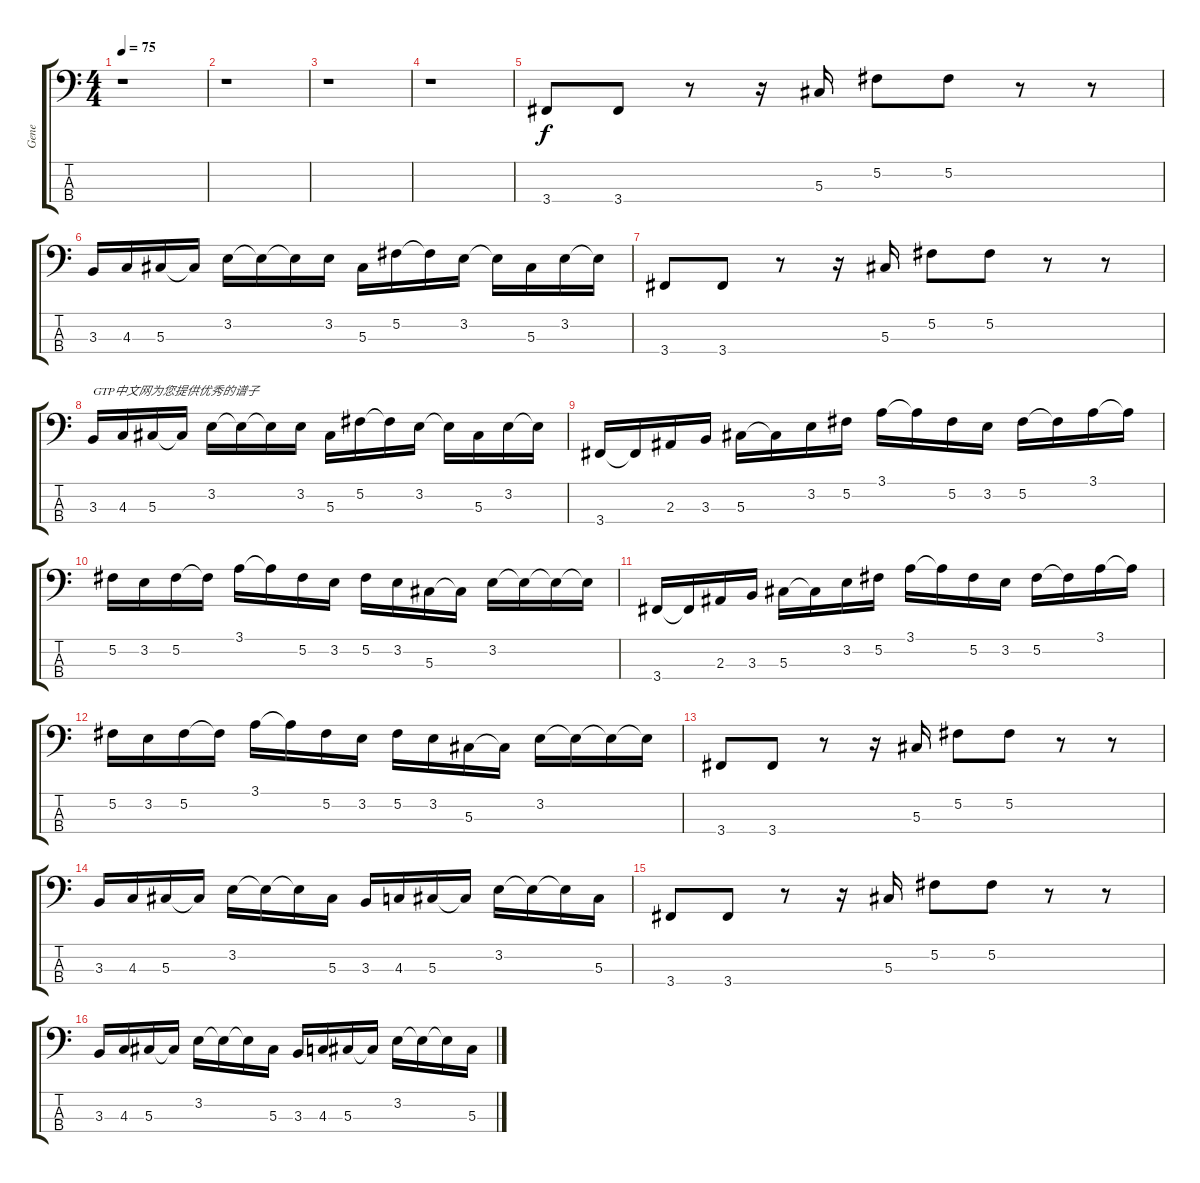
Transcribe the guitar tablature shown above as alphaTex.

\track ("Gene" "Gene") {instrument electricbasspick}
\staff {score tabs}
\tuning (Gb2 Db2 Ab1 Eb1) {hide}
\ts (4 4)
\tempo 75
\clef f4
\ks c
r.1{dy f instrument electricbasspick} |
r.1 |
r.1 |
r.1 |
3.4.8 3.4.8 r.8 r.16 5.3.16 5.2.8 5.2.8 r.8 r.8 |
3.3.16 4.3.16 5.3.16 5.3{t}.16 3.2.16 3.2{t}.16 3.2{t}.16 3.2.16 5.3.16 5.2.16 5.2{t}.16 3.2.16 3.2{t}.16 5.3.16 3.2.16 3.2{t}.16 |
3.4.8 3.4.8 r.8 r.16 5.3.16 5.2.8 5.2.8 r.8 r.8 |
3.3.16{txt "GTP中文网为您提供优秀的谱子"} 4.3.16 5.3.16 5.3{t}.16 3.2.16 3.2{t}.16 3.2{t}.16 3.2.16 5.3.16 5.2.16 5.2{t}.16 3.2.16 3.2{t}.16 5.3.16 3.2.16 3.2{t}.16 |
3.4.16 3.4{t}.16 2.3.16 3.3.16 5.3.16 5.3{t}.16 3.2.16 5.2.16 3.1.16 3.1{t}.16 5.2.16 3.2.16 5.2.16 5.2{t}.16 3.1.16 3.1{t}.16 |
5.2.16 3.2.16 5.2.16 5.2{t}.16 3.1.16 3.1{t}.16 5.2.16 3.2.16 5.2.16 3.2.16 5.3.16 5.3{t}.16 3.2.16 3.2{t}.16 3.2{t}.16 3.2{t}.16 |
3.4.16 3.4{t}.16 2.3.16 3.3.16 5.3.16 5.3{t}.16 3.2.16 5.2.16 3.1.16 3.1{t}.16 5.2.16 3.2.16 5.2.16 5.2{t}.16 3.1.16 3.1{t}.16 |
5.2.16 3.2.16 5.2.16 5.2{t}.16 3.1.16 3.1{t}.16 5.2.16 3.2.16 5.2.16 3.2.16 5.3.16 5.3{t}.16 3.2.16 3.2{t}.16 3.2{t}.16 3.2{t}.16 |
3.4.8 3.4.8 r.8 r.16 5.3.16 5.2.8 5.2.8 r.8 r.8 |
3.3.16 4.3.16 5.3.16 5.3{t}.16 3.2.16 3.2{t}.16 3.2{t}.16 5.3.16 3.3.16 4.3.16 5.3.16 5.3{t}.16 3.2.16 3.2{t}.16 3.2{t}.16 5.3.16 |
3.4.8 3.4.8 r.8 r.16 5.3.16 5.2.8 5.2.8 r.8 r.8 |
3.3.16 4.3.16 5.3.16 5.3{t}.16 3.2.16 3.2{t}.16 3.2{t}.16 5.3.16 3.3.16 4.3.16 5.3.16 5.3{t}.16 3.2.16 3.2{t}.16 3.2{t}.16 5.3.16
